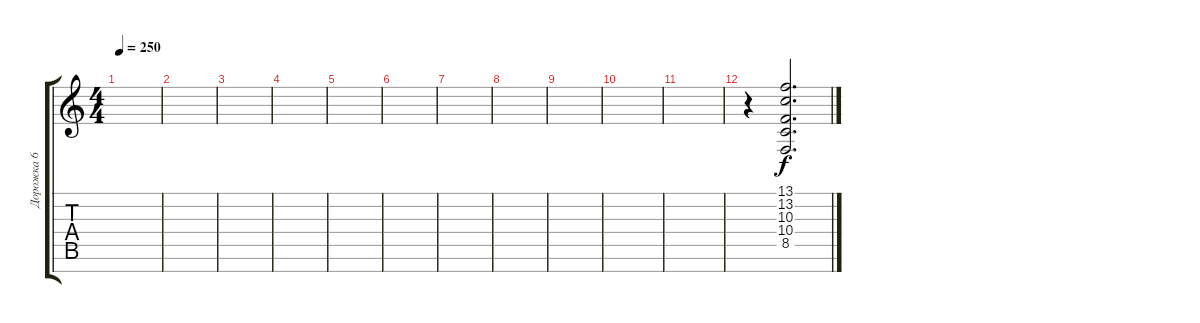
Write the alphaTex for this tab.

\track ("Дорожка 6" "Дорожка 6") {instrument drawbarorgan}
\staff {score tabs}
\tuning (E4 B3 G3 D3 A2 E2 B1) {hide}
\ts (4 4)
\tempo 250
\clef g2
\ks c
|
|
|
|
|
|
|
|
|
|
|
r.4 (13.1 13.2 10.3 10.4 8.5).2{d}
